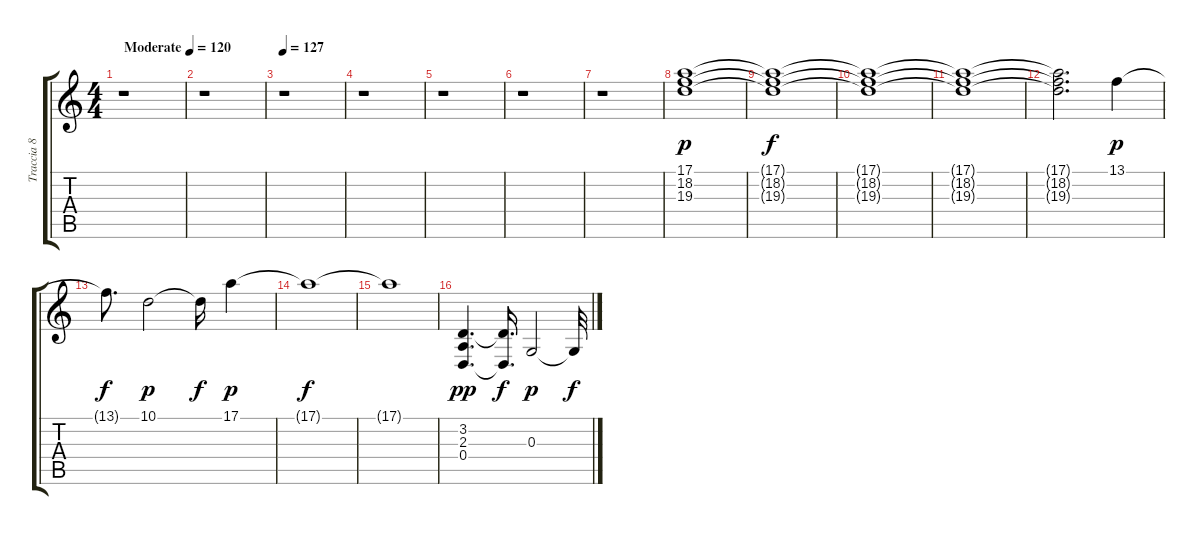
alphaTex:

\track ("Traccia 8" "Traccia 8") {instrument synthstrings2}
\staff {score tabs}
\tuning (E4 B3 G3 D3 A2 E2) {hide}
\ts (4 4)
\tempo (120 "Moderate")
\clef g2
\ks c
r.1{dy p instrument synthstrings2} |
r.1 |
\tempo 127
r.1 |
r.1 |
r.1 |
r.1 |
r.1 |
(17.1 18.2 19.3).1 |
(17.1{t} 18.2{t} 19.3{t}).1{dy f} |
(17.1{t} 18.2{t} 19.3{t}).1 |
(17.1{t} 18.2{t} 19.3{t}).1 |
(17.1{t} 18.2{t} 19.3{t}).2{d} 13.1.4{dy p} |
13.1{t}.8{d dy f} 10.1.2{dy p} 10.1{t}.16{dy f} 17.1.4{dy p} |
17.1{t}.1{dy f} |
17.1{t}.1 |
(3.2 2.3 0.4).4{d dy pp} (3.2{t} 0.4{t}).16{d dy f} 0.3.2{dy p} 0.3{t}.32{dy f}
